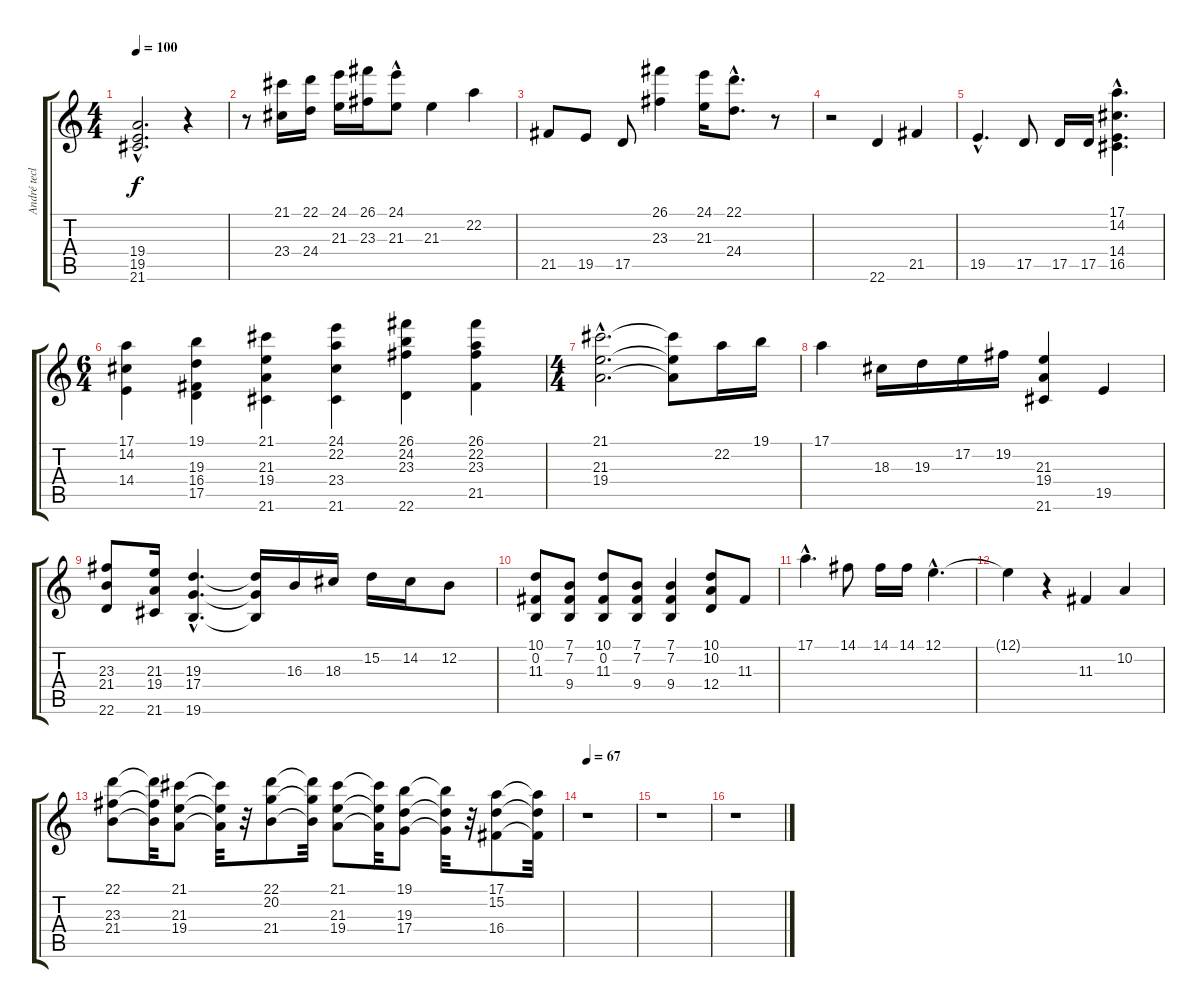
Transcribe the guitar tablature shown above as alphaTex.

\track ("André tecl." "André tecl") {instrument stringensemble1}
\staff {score tabs}
\tuning (E4 B3 G3 D3 A2 E2) {hide}
\ts (4 4)
\tempo 100
\clef g2
\ks c
(19.4{hac} 19.5{hac} 21.6{hac}).2{d dy f} r.4 |
r.8 (21.1 23.4).16 (22.1 24.4).16 (24.1 21.3).16 (26.1 23.3).16 (24.1{hac} 21.3).8 21.3.4 22.2.4 |
21.5.8 19.5.8 17.5.8 (26.1 23.3).4 (24.1 21.3).16 (22.1{hac} 24.4{hac}).8{d} r.8 |
r.2 22.6.4 21.5.4 |
19.5{hac}.4{d} 17.5.8 17.5.16 17.5.16 (17.1{hac} 14.2{hac} 14.4{hac} 16.5).4{d} |
\ts (6 4)
(17.1 14.2 14.4).4 (19.1 19.3 16.4 17.5).4 (21.1 21.3 19.4 21.6).4 (24.1 22.2 23.4 21.6).4 (26.1 24.2 23.3 22.6).4 (26.1 22.2 23.3 21.5).4 |
\ts (4 4)
(21.1{hac} 21.3{hac} 19.4{hac}).2{d} (21.1{t} 21.3{t} 19.4{t}).8 22.2.16 19.1.16 |
17.1.4 18.3.16 19.3.16 17.2.16 19.2.16 (21.3 19.4 21.6).4 19.5.4 |
(23.3 21.4 22.6).8 (21.3 19.4 21.6).16 (19.3{hac} 17.4{hac} 19.6{hac}).4{d} (19.3{t} 17.4{t} 19.6{t}).16 16.3.16 18.3.16 15.2.16 14.2.16 12.2.8 |
(10.1 0.2 11.3).8 (7.1 7.2 9.4).8 (10.1 0.2 11.3).8 (7.1 7.2 9.4).8 (7.1 7.2 9.4).4 (10.1 10.2 12.4).8 11.3.8 |
17.1{hac}.4{d} 14.1.8 14.1.16 14.1.16 12.1{hac}.4{d} |
12.1{t}.4 r.4 11.3.4 10.2.4 |
(22.1 23.3 21.4).8 (22.1{t} 23.3{t} 21.4{t}).32 (21.1 21.3 19.4).8 (21.1{t} 21.3{t} 19.4{t}).32 r.32 (22.1 20.2 21.4).8 (22.1{t} 20.2{t} 21.4{t}).32 (21.1 21.3 19.4).8 (21.1{t} 21.3{t} 19.4{t}).32 (19.1 19.3 17.4).8 (19.1{t} 19.3{t} 17.4{t}).32 r.32 (17.1 15.2 16.4).8 (17.1{t} 15.2{t} 16.4{t}).32 |
\tempo 67
r.1 |
r.1 |
r.1
